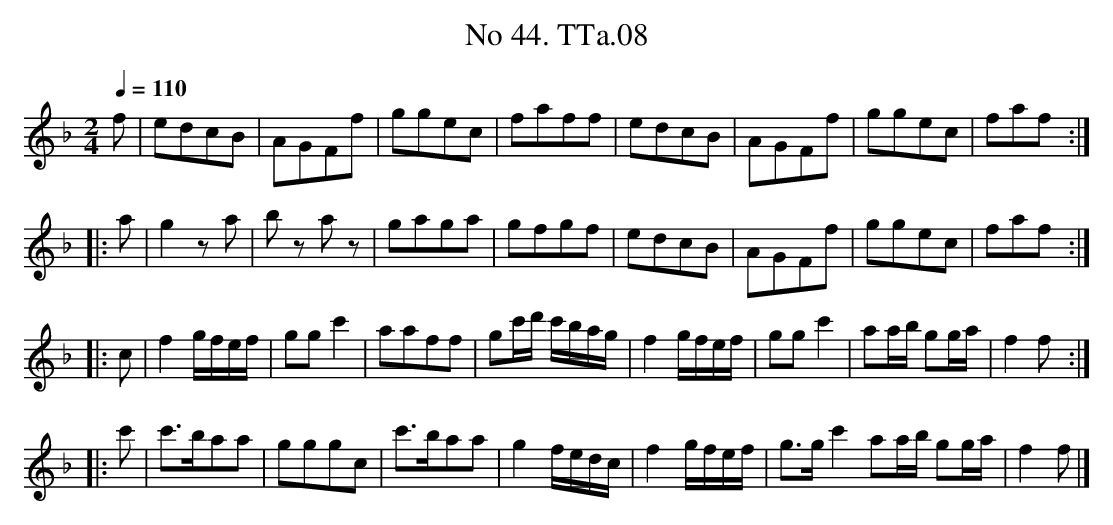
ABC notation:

X:1
T:No 44. TTa.08
M:2/4
L:1/8
Q:1/4=110
K:F
f|edcB|AGFf|ggec|faff|edcB|AGFf|ggec|faf:|
|:a|g2za|b zaz|gaga|gfgf|edcB|AGFf|ggec|faf:|
|:c|f2g/f/e/f/|ggc'2|aaff|gc'/d'/ c'/b/a/g/|f2g/f/e/f/|ggc'2|aa/b/ gg/a/|f2f:|
|:c'|c'>baa|gggc|c'>baa|g2f/e/d/c/|f2g/f/e/f/|g>gc'2aa/b/ gg/a/|f2f|]
